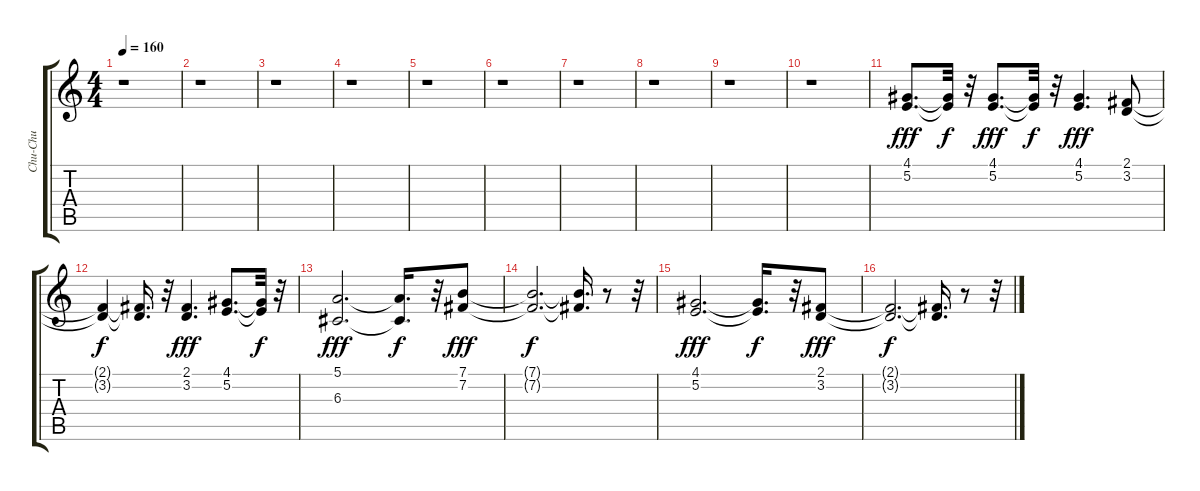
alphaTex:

\track ("Chu-Chu" "Chu-Chu") {instrument voiceoohs}
\staff {score tabs}
\tuning (E4 B3 G3 D3 A2 E2) {hide}
\ts (4 4)
\tempo 160
\clef g2
\ks c
r.1{dy fff} |
r.1 |
r.1 |
r.1 |
r.1 |
r.1 |
r.1 |
r.1 |
r.1 |
r.1 |
(4.1 5.2).8{d} (4.1{t} 5.2{t}).32{dy f} r.32 (4.1 5.2).8{d dy fff} (4.1{t} 5.2{t}).32{dy f} r.32 (4.1 5.2).4{d dy fff} (2.1 3.2).8 |
(2.1{t} 3.2{t}).4{dy f} (2.1{t} 3.2{t}).16{d} r.32 (2.1 3.2).4{d dy fff} (4.1 5.2).8{d} (4.1{t} 5.2{t}).32{dy f} r.32 |
(5.1 6.3).2{d dy fff} (5.1{t} 6.3{t}).16{d dy f} r.32 (7.1 7.2).8{dy fff} |
(7.1{t} 7.2{t}).2{d dy f} (7.1{t} 7.2{t}).16{d} r.8 r.32 |
(4.1 5.2).2{d dy fff} (4.1{t} 5.2{t}).16{d dy f} r.32 (2.1 3.2).8{dy fff} |
(2.1{t} 3.2{t}).2{d dy f} (2.1{t} 3.2{t}).16{d} r.8 r.32
